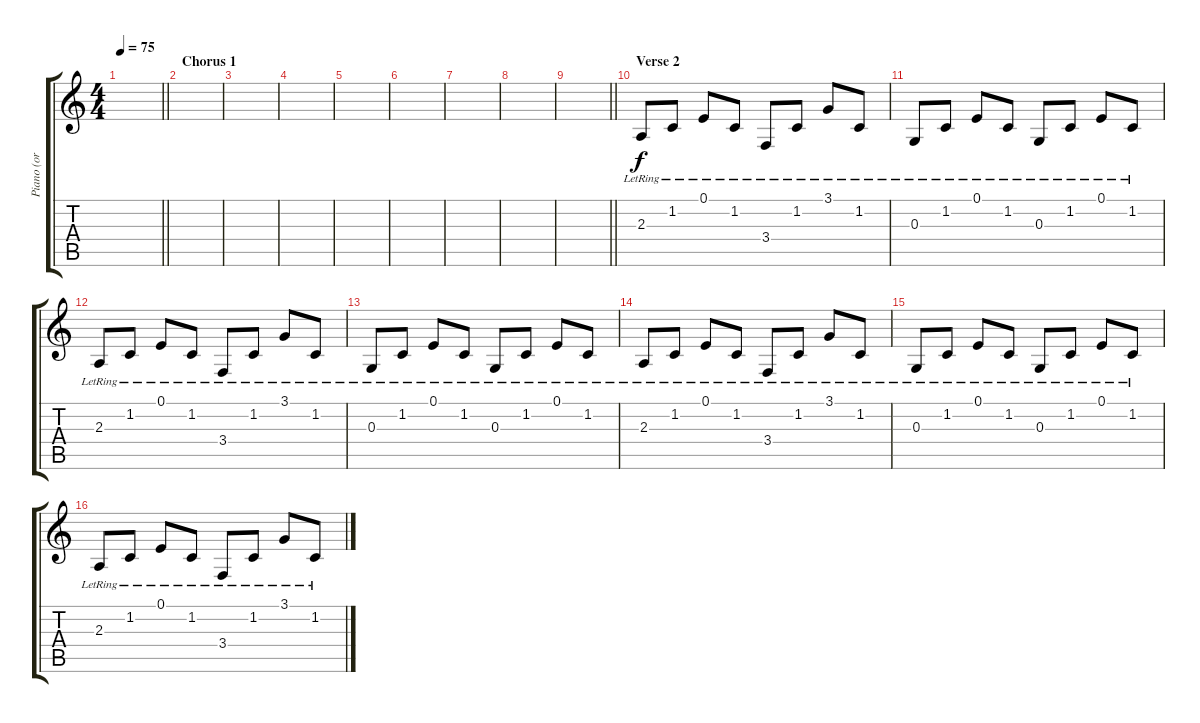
\track ("Piano (or guitar)" "Piano (or ") {instrument acousticgrandpiano}
\staff {score tabs}
\tuning (E4 B3 G3 D3 A2 E2) {hide}
\ts (4 4)
\tempo 75
\clef g2
\barLineRight lightlight
\ks c
|
\section ("" "Chorus 1")
|
|
|
|
|
|
|
\barLineRight lightlight
|
\section ("" "Verse 2")
2.3{lr}.8 1.2{lr}.8 0.1{lr}.8 1.2{lr}.8 3.4{lr}.8 1.2{lr}.8 3.1{lr}.8 1.2{lr}.8 |
0.3{lr}.8 1.2{lr}.8 0.1{lr}.8 1.2{lr}.8 0.3{lr}.8 1.2{lr}.8 0.1{lr}.8 1.2{lr}.8 |
2.3{lr}.8 1.2{lr}.8 0.1{lr}.8 1.2{lr}.8 3.4{lr}.8 1.2{lr}.8 3.1{lr}.8 1.2{lr}.8 |
0.3{lr}.8 1.2{lr}.8 0.1{lr}.8 1.2{lr}.8 0.3{lr}.8 1.2{lr}.8 0.1{lr}.8 1.2{lr}.8 |
2.3{lr}.8 1.2{lr}.8 0.1{lr}.8 1.2{lr}.8 3.4{lr}.8 1.2{lr}.8 3.1{lr}.8 1.2{lr}.8 |
0.3{lr}.8 1.2{lr}.8 0.1{lr}.8 1.2{lr}.8 0.3{lr}.8 1.2{lr}.8 0.1{lr}.8 1.2{lr}.8 |
2.3{lr}.8 1.2{lr}.8 0.1{lr}.8 1.2{lr}.8 3.4{lr}.8 1.2{lr}.8 3.1{lr}.8 1.2{lr}.8
